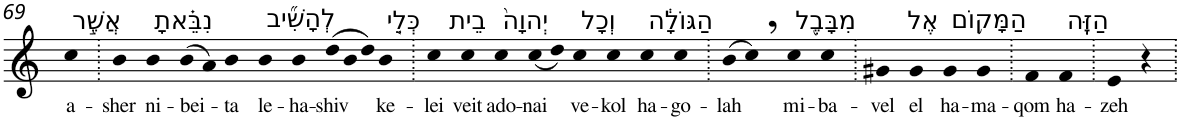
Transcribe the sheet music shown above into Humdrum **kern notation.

**kern	**text
*part1	*part1
*staff1	*staff1
*I"Piano	*
*I'Pno	*
!!LO:PB:g=z
*clefG2	*
*k[]	*
=69	=69
!LO:TX:a:t=אֲשֶׁ֣ר	!
!	!LO:LY:b
4cc	a-
=70.	=70.
!	!LO:LY:b
4b	-sher
!LO:TX:a:t=נִבֵּ֗אתָ	!
!	!LO:LY:b
4b	ni-
!	!LO:LY:b
(>8b	-bei-
8a)	.
!	!LO:LY:b
4b	-ta
!LO:TX:a:t=לְהָשִׁ֞יב	!
!	!LO:LY:b
4b	le-
!	!LO:LY:b
4b	-ha-
*Xtuplet	*
!	!LO:LY:b
(>12dd	-shiv
12b	.
12dd)	.
!LO:TX:a:t=כְּלֵ֤י	!
!	!LO:LY:b
4b	ke-
=71.	=71.
!	!LO:LY:b
4cc	-lei
!LO:TX:a:t=בֵית	!
!	!LO:LY:b
4cc	veit
!LO:TX:a:t=יְהוָה֙	!
!	!LO:LY:b
4cc	ado-
!	!LO:LY:b
(<8cc	-nai
8dd)	.
!LO:TX:a:t=וְכָל	!
!	!LO:LY:b
4cc	ve-
!	!LO:LY:b
4cc	-kol
!LO:TX:a:t=הַגּוֹלָ֔ה	!
!	!LO:LY:b
4cc	ha-
!	!LO:LY:b
4cc	-go-
=72.	=72.
!	!LO:LY:b
(>8b	-lah
8cc,)	.
!LO:TX:a:t=מִבָּבֶ֖ל	!
!	!LO:LY:b
4cc	mi-
!	!LO:LY:b
4cc	-ba-
=73.	=73.
!	!LO:LY:b
4g#X	-vel
!LO:TX:a:t=אֶל	!
!	!LO:LY:b
4g#	el
!LO:TX:a:t=הַמָּק֥וֹם	!
!	!LO:LY:b
4g#	ha-
!	!LO:LY:b
4g#	-ma-
=74.	=74.
!	!LO:LY:b
4f	-qom
!LO:TX:a:t=הַזֶּֽה	!
!	!LO:LY:b
4f	ha-
=75.	=75.
!	!LO:LY:b
4e	-zeh
4r	.
=.	=.
*-	*-
